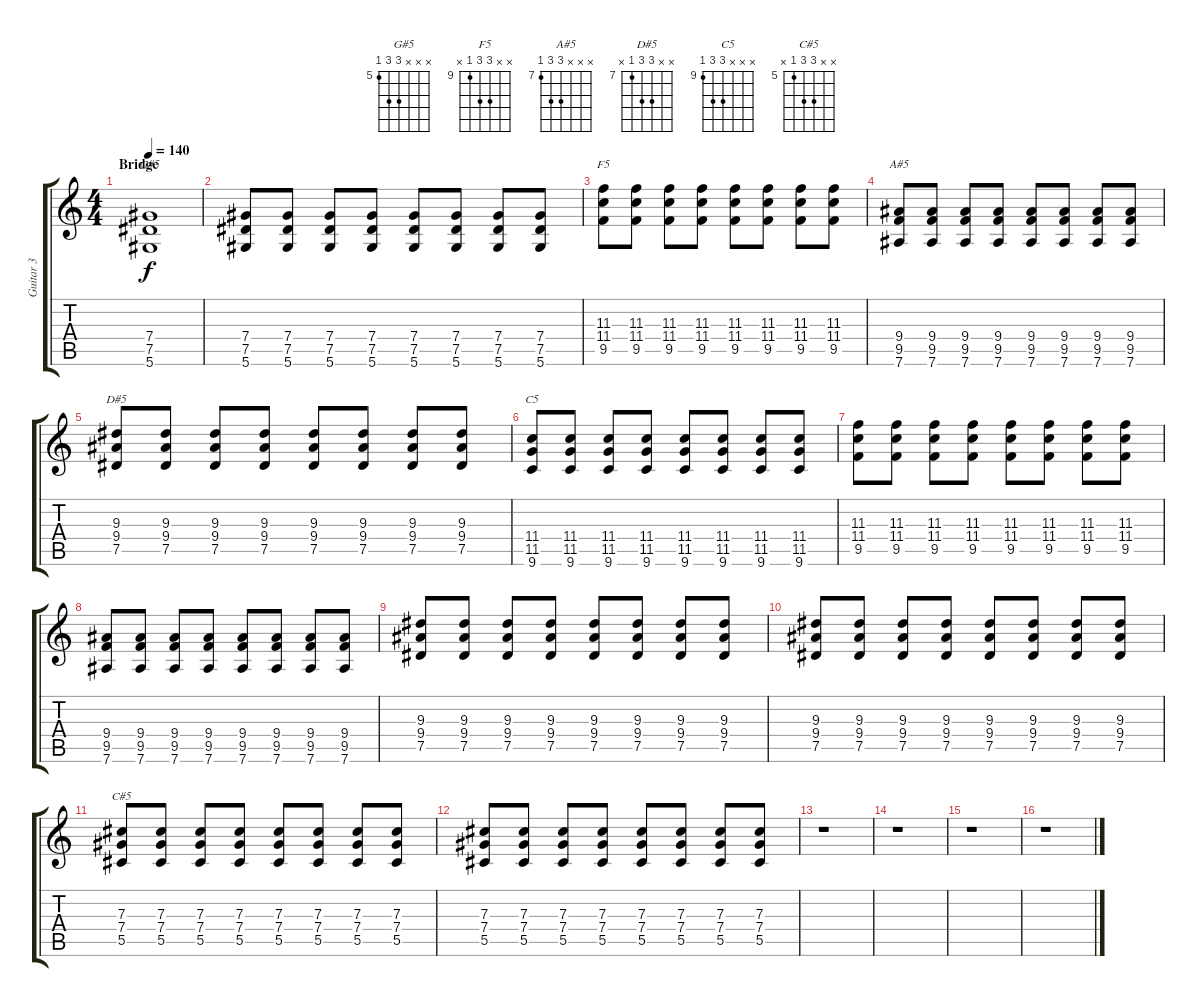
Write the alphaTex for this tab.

\track ("Guitar 3" "Guitar 3") {instrument overdrivenguitar}
\staff {score tabs}
\tuning (Eb4 Bb3 Gb3 Db3 Ab2 Eb2) {hide}
\chord ("G#5" x x x 7 7 5) {firstfret 5}
\chord ("F5" x x 11 11 9 x) {firstfret 9}
\chord ("A#5" x x x 9 9 7) {firstfret 7}
\chord ("D#5" x x 9 9 7 x) {firstfret 7}
\chord ("C5" x x x 11 11 9) {firstfret 9}
\chord ("C#5" x x 7 7 5 x) {firstfret 5}
\ts (4 4)
\section ("" "Bridge")
\tempo 140
\clef g2
\ks c
(7.4 7.5 5.6).1{ch "G#5" dy f} |
(7.4 7.5 5.6).8 (7.4 7.5 5.6).8 (7.4 7.5 5.6).8 (7.4 7.5 5.6).8 (7.4 7.5 5.6).8 (7.4 7.5 5.6).8 (7.4 7.5 5.6).8 (7.4 7.5 5.6).8 |
(11.3 11.4 9.5).8{ch "F5"} (11.3 11.4 9.5).8 (11.3 11.4 9.5).8 (11.3 11.4 9.5).8 (11.3 11.4 9.5).8 (11.3 11.4 9.5).8 (11.3 11.4 9.5).8 (11.3 11.4 9.5).8 |
(9.4 9.5 7.6).8{ch "A#5"} (9.4 9.5 7.6).8 (9.4 9.5 7.6).8 (9.4 9.5 7.6).8 (9.4 9.5 7.6).8 (9.4 9.5 7.6).8 (9.4 9.5 7.6).8 (9.4 9.5 7.6).8 |
(9.3 9.4 7.5).8{ch "D#5"} (9.3 9.4 7.5).8 (9.3 9.4 7.5).8 (9.3 9.4 7.5).8 (9.3 9.4 7.5).8 (9.3 9.4 7.5).8 (9.3 9.4 7.5).8 (9.3 9.4 7.5).8 |
(11.4 11.5 9.6).8{ch "C5"} (11.4 11.5 9.6).8 (11.4 11.5 9.6).8 (11.4 11.5 9.6).8 (11.4 11.5 9.6).8 (11.4 11.5 9.6).8 (11.4 11.5 9.6).8 (11.4 11.5 9.6).8 |
(11.3 11.4 9.5).8 (11.3 11.4 9.5).8 (11.3 11.4 9.5).8 (11.3 11.4 9.5).8 (11.3 11.4 9.5).8 (11.3 11.4 9.5).8 (11.3 11.4 9.5).8 (11.3 11.4 9.5).8 |
(9.4 9.5 7.6).8 (9.4 9.5 7.6).8 (9.4 9.5 7.6).8 (9.4 9.5 7.6).8 (9.4 9.5 7.6).8 (9.4 9.5 7.6).8 (9.4 9.5 7.6).8 (9.4 9.5 7.6).8 |
(9.3 9.4 7.5).8 (9.3 9.4 7.5).8 (9.3 9.4 7.5).8 (9.3 9.4 7.5).8 (9.3 9.4 7.5).8 (9.3 9.4 7.5).8 (9.3 9.4 7.5).8 (9.3 9.4 7.5).8 |
(9.3 9.4 7.5).8 (9.3 9.4 7.5).8 (9.3 9.4 7.5).8 (9.3 9.4 7.5).8 (9.3 9.4 7.5).8 (9.3 9.4 7.5).8 (9.3 9.4 7.5).8 (9.3 9.4 7.5).8 |
(7.3 7.4 5.5).8{ch "C#5"} (7.3 7.4 5.5).8 (7.3 7.4 5.5).8 (7.3 7.4 5.5).8 (7.3 7.4 5.5).8 (7.3 7.4 5.5).8 (7.3 7.4 5.5).8 (7.3 7.4 5.5).8 |
(7.3 7.4 5.5).8 (7.3 7.4 5.5).8 (7.3 7.4 5.5).8 (7.3 7.4 5.5).8 (7.3 7.4 5.5).8 (7.3 7.4 5.5).8 (7.3 7.4 5.5).8 (7.3 7.4 5.5).8 |
r.1 |
r.1 |
r.1 |
r.1
